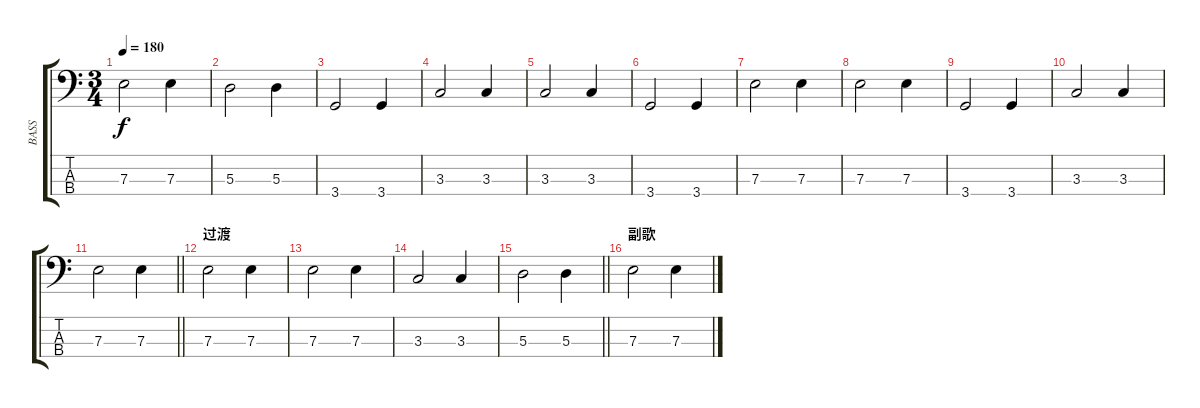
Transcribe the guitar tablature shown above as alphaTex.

\track ("BASS" "BASS") {instrument electricbassfinger}
\staff {score tabs}
\tuning (G2 D2 A1 E1) {hide}
\ts (3 4)
\tempo 180
\clef f4
\ks c
7.3.2{dy f} 7.3.4 |
5.3.2 5.3.4 |
3.4.2 3.4.4 |
3.3.2 3.3.4 |
3.3.2 3.3.4 |
3.4.2 3.4.4 |
7.3.2 7.3.4 |
7.3.2 7.3.4 |
3.4.2 3.4.4 |
3.3.2 3.3.4 |
\barLineRight lightlight
7.3.2 7.3.4 |
\section ("" "过渡")
7.3.2 7.3.4 |
7.3.2 7.3.4 |
3.3.2 3.3.4 |
\barLineRight lightlight
5.3.2 5.3.4 |
\section ("" "副歌")
7.3.2 7.3.4
